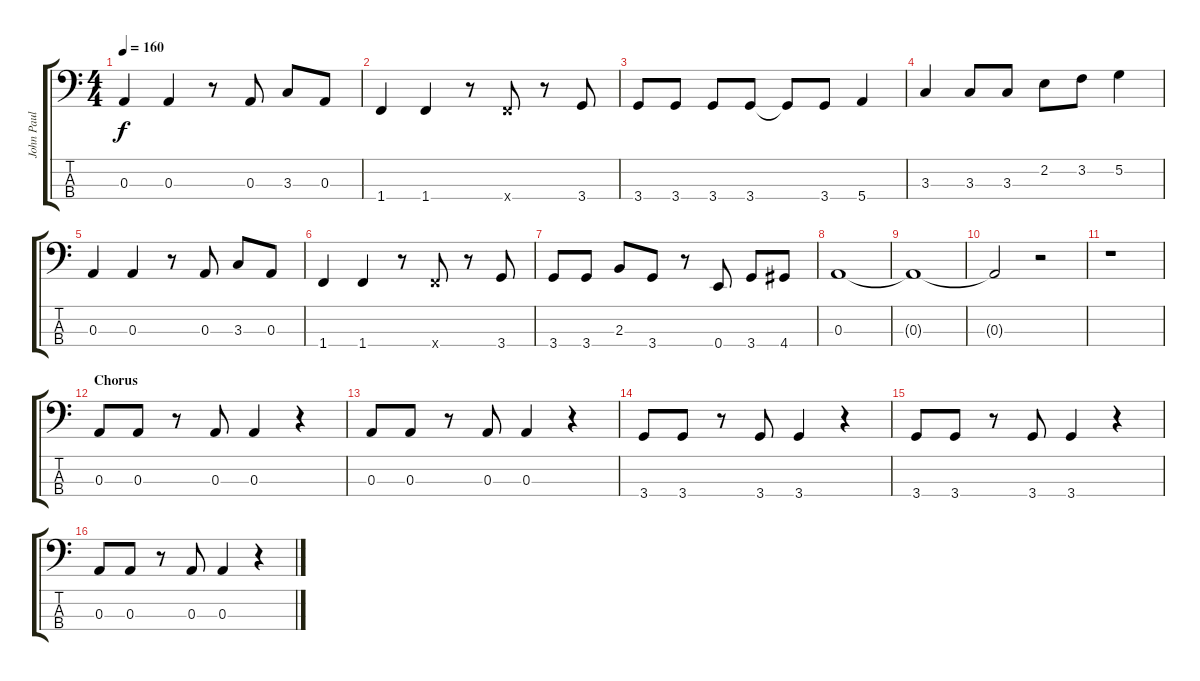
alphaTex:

\track ("John Paul Jones - Bass" "John Paul ") {instrument electricbassfinger}
\staff {score tabs}
\tuning (G2 D2 A1 E1) {hide}
\ts (4 4)
\tempo 160
\clef f4
\ks c
0.3.4{dy f} 0.3.4 r.8 0.3.8 3.3.8 0.3.8 |
1.4.4 1.4.4 r.8 1.4{x}.8 r.8 3.4.8 |
3.4.8 3.4.8 3.4.8 3.4.8 3.4{t}.8 3.4.8 5.4.4 |
3.3.4 3.3.8 3.3.8 2.2.8 3.2.8 5.2.4 |
0.3.4 0.3.4 r.8 0.3.8 3.3.8 0.3.8 |
1.4.4 1.4.4 r.8 1.4{x}.8 r.8 3.4.8 |
3.4.8 3.4.8 2.3.8 3.4.8 r.8 0.4.8 3.4.8 4.4.8 |
0.3.1 |
0.3{t}.1 |
0.3{t}.2 r.2 |
r.1 |
\section ("" "Chorus")
0.3.8 0.3.8 r.8 0.3.8 0.3.4 r.4 |
0.3.8 0.3.8 r.8 0.3.8 0.3.4 r.4 |
3.4.8 3.4.8 r.8 3.4.8 3.4.4 r.4 |
3.4.8 3.4.8 r.8 3.4.8 3.4.4 r.4 |
0.3.8 0.3.8 r.8 0.3.8 0.3.4 r.4
